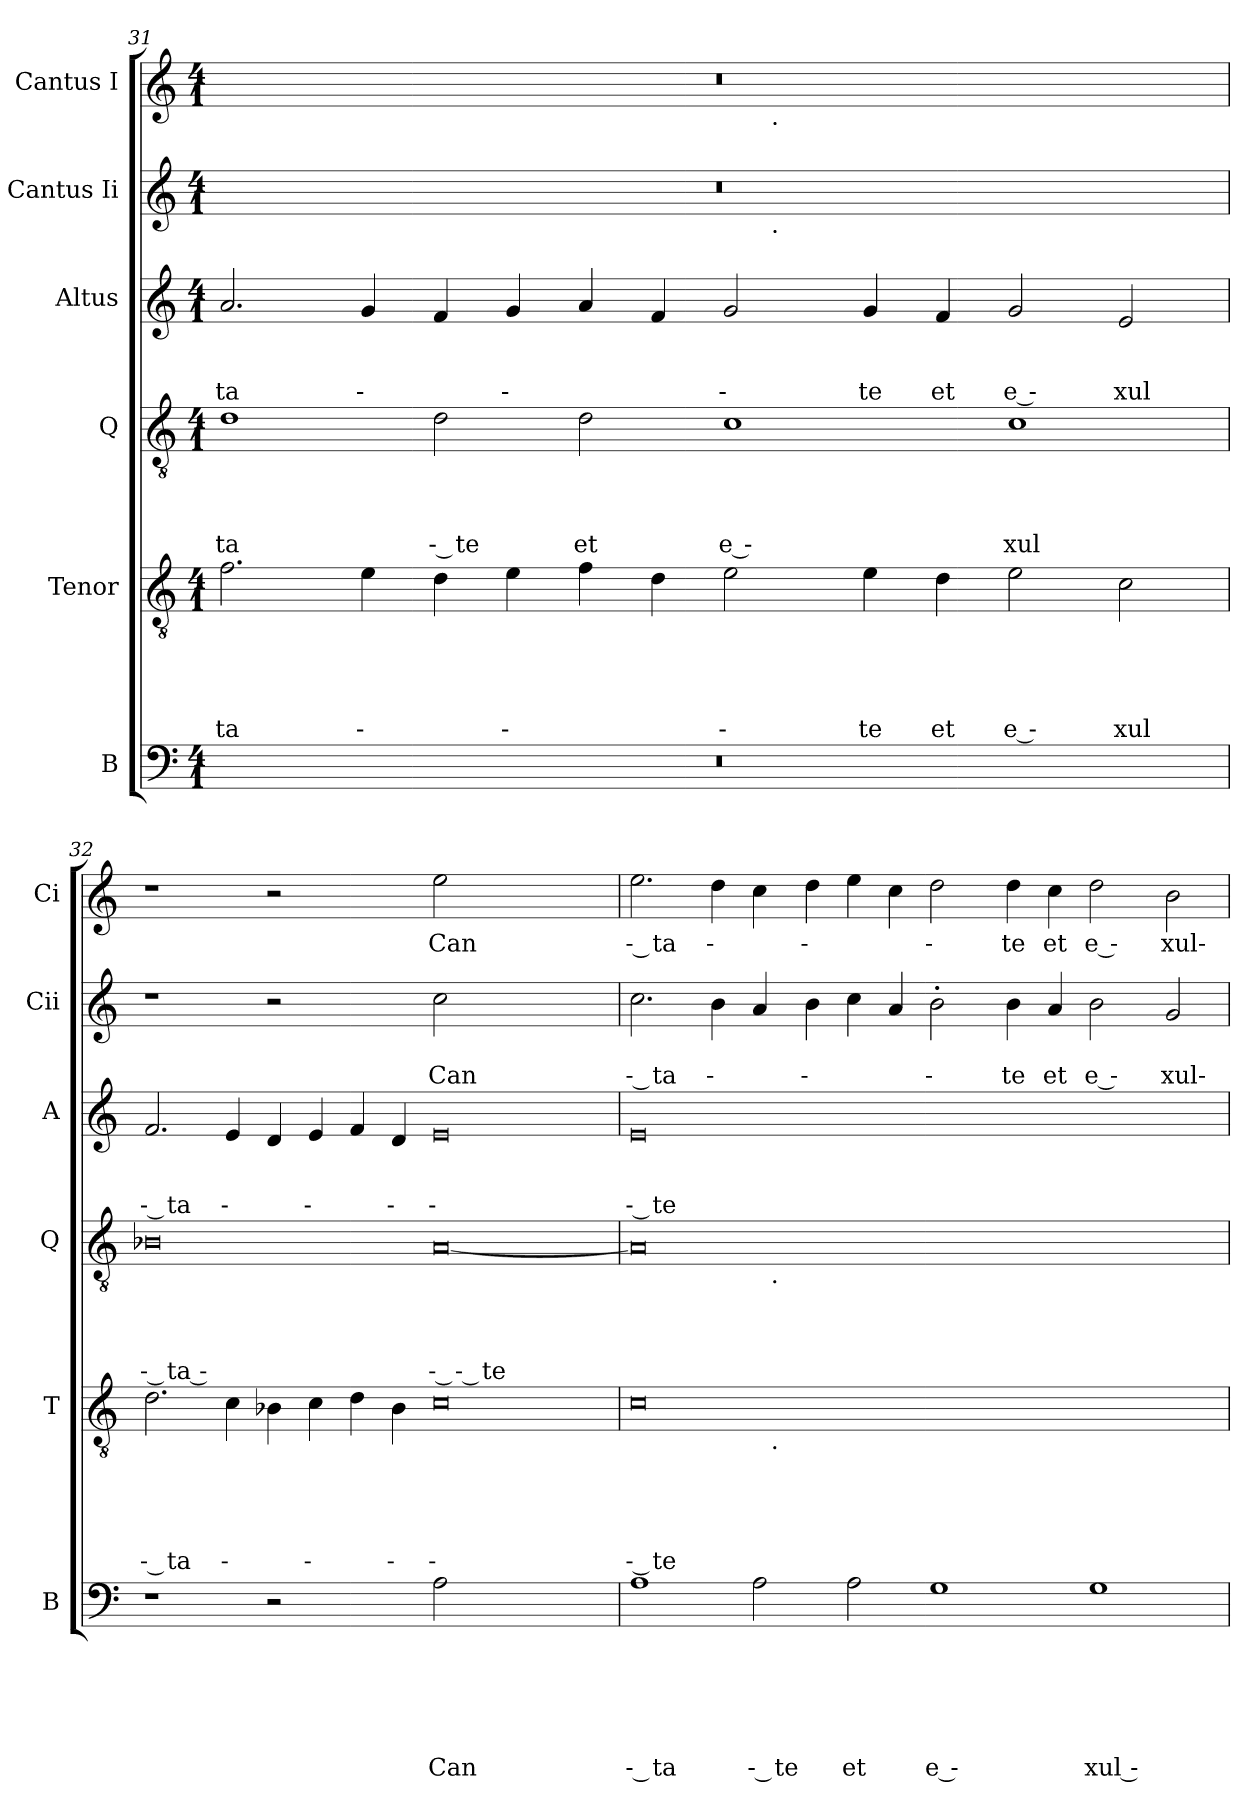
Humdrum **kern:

**kern	**text	**text	**text	**text	**text	**text	**kern	**text	**text	**text	**text	**text	**kern	**text	**text	**text	**text	**kern	**text	**text	**text	**kern	**text	**text	**kern	**text
*part6	*part6	*part6	*part6	*part6	*part6	*part6	*part5	*part5	*part5	*part5	*part5	*part5	*part4	*part4	*part4	*part4	*part4	*part3	*part3	*part3	*part3	*part2	*part2	*part2	*part1	*part1
*staff6	*staff6	*staff6	*staff6	*staff6	*staff6	*staff6	*staff5	*staff5	*staff5	*staff5	*staff5	*staff5	*staff4	*staff4	*staff4	*staff4	*staff4	*staff3	*staff3	*staff3	*staff3	*staff2	*staff2	*staff2	*staff1	*staff1
*I"B	*	*	*	*	*	*	*I"Tenor	*	*	*	*	*	*I"Q	*	*	*	*	*I"Altus	*	*	*	*I"Cantus Ii	*	*	*I"Cantus I	*
*I'B	*	*	*	*	*	*	*I'T	*	*	*	*	*	*I'Q	*	*	*	*	*I'A	*	*	*	*I'Cii	*	*	*I'Ci	*
!!LO:LB:g=z
*clefF4	*	*	*	*	*	*	*clefGv2	*	*	*	*	*	*clefGv2	*	*	*	*	*clefG2	*	*	*	*clefG2	*	*	*clefG2	*
*k[]	*	*	*	*	*	*	*k[]	*	*	*	*	*	*k[]	*	*	*	*	*k[]	*	*	*	*k[]	*	*	*k[]	*
*C:	*	*	*	*	*	*	*C:	*	*	*	*	*	*C:	*	*	*	*	*C:	*	*	*	*C:	*	*	*C:	*
*M4/1	*	*	*	*	*	*	*M4/1	*	*	*	*	*	*M4/1	*	*	*	*	*M4/1	*	*	*	*M4/1	*	*	*M4/1	*
=31	=31	=31	=31	=31	=31	=31	=31	=31	=31	=31	=31	=31	=31	=31	=31	=31	=31	=31	=31	=31	=31	=31	=31	=31	=31	=31
!LO:N:vis=1	!	!	!	!	!	!	!	!	!	!	!	!LO:LY:b	!	!	!	!	!LO:LY:b	!	!	!	!LO:LY:b	!	!	!	!	!
*	*	*	*	*	*	*	*	*	*	*	*	*	*	*	*	*	*	*	*	*	*	*^	*	*	*^	*
00r	.	.	.	.	.	.	2.f\	.	.	.	.	ta	1d	.	.	.	ta	2.a/	.	.	ta	00r	1ryy	.	.	00r	1ryy	.
!	!	!	!	!	!	!	!	!	!	!	!	!LO:LY:b:rj	!	!	!	!	!	!	!	!	!LO:LY:b:rj	!	!	!	!	!	!	!
.	.	.	.	.	.	.	4e\	.	.	.	.	‐	.	.	.	.	.	4g/	.	.	‐	.	.	.	.	.	.	.
!	!	!	!	!	!	!	!	!	!	!	!	!	!	!	!	!	!LO:LY:b:rj	!	!	!	!	!	!	!	!	!	!	!
.	.	.	.	.	.	.	4d\	.	.	.	.	.	2d\	.	.	.	‐ te	4f/	.	.	.	.	1ryy	.	.	.	1ryy	.
!	!	!	!	!	!	!	!	!	!	!	!	!LO:LY:b	!	!	!	!	!	!	!	!	!LO:LY:b	!	!	!	!	!	!	!
.	.	.	.	.	.	.	4e\	.	.	.	.	‐	.	.	.	.	.	4g/	.	.	‐	.	.	.	.	.	.	.
!	!	!	!	!	!	!	!	!	!	!	!	!	!	!	!	!	!LO:LY:b	!	!	!	!	!	!	!	!	!	!	!
.	.	.	.	.	.	.	4f\	.	.	.	.	.	2d\	.	.	.	et	4a/	.	.	.	.	.	.	.	.	.	.
.	.	.	.	.	.	.	4d\	.	.	.	.	.	.	.	.	.	.	4f/	.	.	.	.	.	.	.	.	.	.
!	!	!	!	!	!	!	!	!	!	!	!	!LO:LY:b:rj	!	!	!	!	!LO:LY:b:rj	!	!	!	!LO:LY:b:rj	!	!	!	!	!	!	!
.	.	.	.	.	.	.	2e\	.	.	.	.	‐	1c	.	.	.	e ‐	2g/	.	.	‐	.	8ryy	.	.	.	8ryy	.
!	!	!	!	!	!	!	!	!	!	!	!	!	!	!	!	!	!	!	!	!	!	!	!	!	!	!	!LO:TX:b:t=.	!
!	!	!	!	!	!	!	!	!	!	!	!	!	!	!	!	!	!	!	!	!	!	!	!LO:TX:b:t=.	!	!	!	!	!
.	.	.	.	.	.	.	.	.	.	.	.	.	.	.	.	.	.	.	.	.	.	.	1...ryy	.	.	.	1...ryy	.
!	!	!	!	!	!	!	!	!	!	!	!	!LO:LY:b	!	!	!	!	!	!	!	!	!LO:LY:b	!	!	!	!	!	!	!
.	.	.	.	.	.	.	4e\	.	.	.	.	te	.	.	.	.	.	4g/	.	.	te	.	.	.	.	.	.	.
!	!	!	!	!	!	!	!	!	!	!	!	!LO:LY:b	!	!	!	!	!	!	!	!	!LO:LY:b	!	!	!	!	!	!	!
.	.	.	.	.	.	.	4d\	.	.	.	.	et	.	.	.	.	.	4f/	.	.	et	.	.	.	.	.	.	.
!	!	!	!	!	!	!	!	!	!	!	!	!LO:LY:b	!	!	!	!	!LO:LY:b	!	!	!	!LO:LY:b	!	!	!	!	!	!	!
.	.	.	.	.	.	.	2e\	.	.	.	.	e ‐	1c	.	.	.	xul	2g/	.	.	e ‐	.	.	.	.	.	.	.
!	!	!	!	!	!	!	!	!	!	!	!	!LO:LY:b	!	!	!	!	!	!	!	!	!LO:LY:b	!	!	!	!	!	!	!
.	.	.	.	.	.	.	2c\	.	.	.	.	xul	.	.	.	.	.	2e/	.	.	xul	.	.	.	.	.	.	.
=32	=32	=32	=32	=32	=32	=32	=32	=32	=32	=32	=32	=32	=32	=32	=32	=32	=32	=32	=32	=32	=32	=32	=32	=32	=32	=32	=32	=32
!	!	!	!	!	!	!	!	!	!	!	!	!LO:LY:b:rj	!	!	!	!	!LO:LY:b:rj	!	!	!	!LO:LY:b:rj	!	!	!	!	!	!	!
*	*	*	*	*	*	*	*	*	*	*	*	*	*	*	*	*	*	*	*	*	*	*v	*v	*	*	*	*	*
*	*	*	*	*	*	*	*	*	*	*	*	*	*	*	*	*	*	*	*	*	*	*	*	*	*v	*v	*
1r	.	.	.	.	.	.	2.d\	.	.	.	.	‐ ta	0B-X	.	.	.	‐ ta ‐	2.f/	.	.	‐ ta	1r	.	.	1r	.
!	!	!	!	!	!	!	!	!	!	!	!	!LO:LY:b:rj	!	!	!	!	!	!	!	!	!LO:LY:b:rj	!	!	!	!	!
.	.	.	.	.	.	.	4c\	.	.	.	.	‐	.	.	.	.	.	4e/	.	.	‐	.	.	.	.	.
2r	.	.	.	.	.	.	4B-X\	.	.	.	.	.	.	.	.	.	.	4d/	.	.	.	2r	.	.	2r	.
!	!	!	!	!	!	!	!	!	!	!	!	!LO:LY:b:rj	!	!	!	!	!	!	!	!	!LO:LY:b:rj	!	!	!	!	!
.	.	.	.	.	.	.	4c\	.	.	.	.	‐	.	.	.	.	.	4e/	.	.	‐	.	.	.	.	.
2ryy	.	.	.	.	.	.	4d\	.	.	.	.	.	.	.	.	.	.	4f/	.	.	.	2ryy	.	.	2ryy	.
!	!	!	!	!	!	!	!	!	!	!	!	!LO:LY:b	!	!	!	!	!	!	!	!	!LO:LY:b	!	!	!	!	!
.	.	.	.	.	.	.	4B-\	.	.	.	.	‐	.	.	.	.	.	4d/	.	.	‐	.	.	.	.	.
!	!	!	!	!	!	!LO:LY:b	!	!	!	!	!	!LO:LY:b	!	!	!	!	!LO:LY:b:rj	!	!	!	!LO:LY:b	!	!	!LO:LY:b	!	!LO:LY:b
2A\	.	.	.	.	.	Can	0c	.	.	.	.	‐	[<0A	.	.	.	‐ ‐ te	0e	.	.	‐	2cc\	.	Can	2ee\	Can
1.ryy	.	.	.	.	.	.	.	.	.	.	.	.	.	.	.	.	.	.	.	.	.	1.ryy	.	.	1.ryy	.
=33	=33	=33	=33	=33	=33	=33	=33	=33	=33	=33	=33	=33	=33	=33	=33	=33	=33	=33	=33	=33	=33	=33	=33	=33	=33	=33
!	!	!	!	!	!	!LO:LY:b:rj	!	!	!	!	!	!LO:LY:b:rj	!	!	!	!	!	!	!	!	!LO:LY:b:rj	!	!	!LO:LY:b:rj	!	!LO:LY:b:rj
*	*	*	*	*	*	*	*^	*	*	*	*	*	*^	*	*	*	*	*	*	*	*	*	*	*	*	*
1A	.	.	.	.	.	‐ ta	0c	1ryy	.	.	.	.	‐ te	0A]	1ryy	.	.	.	.	0e	.	.	‐ te	2.cc\	.	‐ ta	2.ee\	‐ ta
!	!	!	!	!	!	!	!	!	!	!	!	!	!	!	!	!	!	!	!	!	!	!	!	!	!	!LO:LY:b:rj	!	!LO:LY:b:rj
.	.	.	.	.	.	.	.	.	.	.	.	.	.	.	.	.	.	.	.	.	.	.	.	4b\	.	‐	4dd\	‐
!	!	!	!	!	!	!LO:LY:b:rj	!	!	!	!	!	!	!	!	!	!	!	!	!	!	!	!	!	!	!	!	!	!
2A\	.	.	.	.	.	‐ te	.	16ryy	.	.	.	.	.	.	16ryy	.	.	.	.	.	.	.	.	4a/	.	.	4cc\	.
!	!	!	!	!	!	!	!	!	!	!	!	!	!	!	!LO:TX:b:t=.	!	!	!	!	!	!	!	!	!	!	!	!	!
!	!	!	!	!	!	!	!	!LO:TX:b:t=.	!	!	!	!	!	!	!	!	!	!	!	!	!	!	!	!	!	!	!	!
.	.	.	.	.	.	.	.	1ryy	.	.	.	.	.	.	1ryy	.	.	.	.	.	.	.	.	.	.	.	.	.
!	!	!	!	!	!	!	!	!	!	!	!	!	!	!	!	!	!	!	!	!	!	!	!	!	!	!LO:LY:b	!	!LO:LY:b
.	.	.	.	.	.	.	.	.	.	.	.	.	.	.	.	.	.	.	.	.	.	.	.	4b\	.	‐	4dd\	‐
!	!	!	!	!	!	!LO:LY:b	!	!	!	!	!	!	!	!	!	!	!	!	!	!	!	!	!	!	!	!	!	!
2A\	.	.	.	.	.	et	.	.	.	.	.	.	.	.	.	.	.	.	.	.	.	.	.	4cc\	.	.	4ee\	.
.	.	.	.	.	.	.	.	.	.	.	.	.	.	.	.	.	.	.	.	.	.	.	.	4a/	.	.	4cc\	.
!	!	!	!	!	!	!LO:LY:b:rj	!	!	!	!	!	!	!	!	!	!	!	!	!	!	!	!	!	!	!	!LO:LY:b:rj	!	!LO:LY:b:rj
1G	.	.	.	.	.	e ‐	0ryy	.	.	.	.	.	.	0ryy	.	.	.	.	.	0ryy	.	.	.	2b'>\	.	‐	2dd\	‐
.	.	.	.	.	.	.	.	1ryy	.	.	.	.	.	.	1ryy	.	.	.	.	.	.	.	.	.	.	.	.	.
!	!	!	!	!	!	!	!	!	!	!	!	!	!	!	!	!	!	!	!	!	!	!	!	!	!	!LO:LY:b	!	!LO:LY:b
.	.	.	.	.	.	.	.	.	.	.	.	.	.	.	.	.	.	.	.	.	.	.	.	4b\	.	te	4dd\	te
!	!	!	!	!	!	!	!	!	!	!	!	!	!	!	!	!	!	!	!	!	!	!	!	!	!	!LO:LY:b	!	!LO:LY:b
.	.	.	.	.	.	.	.	.	.	.	.	.	.	.	.	.	.	.	.	.	.	.	.	4a/	.	et	4cc\	et
!	!	!	!	!	!	!LO:LY:b	!	!	!	!	!	!	!	!	!	!	!	!	!	!	!	!	!	!	!	!LO:LY:b	!	!LO:LY:b
1G	.	.	.	.	.	xul ‐	.	.	.	.	.	.	.	.	.	.	.	.	.	.	.	.	.	2b\	.	e ‐	2dd\	e ‐
.	.	.	.	.	.	.	.	2...ryy	.	.	.	.	.	.	2...ryy	.	.	.	.	.	.	.	.	.	.	.	.	.
!	!	!	!	!	!	!	!	!	!	!	!	!	!	!	!	!	!	!	!	!	!	!	!	!	!	!LO:LY:b	!	!LO:LY:b
.	.	.	.	.	.	.	.	.	.	.	.	.	.	.	.	.	.	.	.	.	.	.	.	2g/	.	xul‐	2b\	xul‐
*	*	*	*	*	*	*	*v	*v	*	*	*	*	*	*	*	*	*	*	*	*	*	*	*	*	*	*	*	*
*	*	*	*	*	*	*	*	*	*	*	*	*	*v	*v	*	*	*	*	*	*	*	*	*	*	*	*	*
=	=	=	=	=	=	=	=	=	=	=	=	=	=	=	=	=	=	=	=	=	=	=	=	=	=	=
*-	*-	*-	*-	*-	*-	*-	*-	*-	*-	*-	*-	*-	*-	*-	*-	*-	*-	*-	*-	*-	*-	*-	*-	*-	*-	*-
